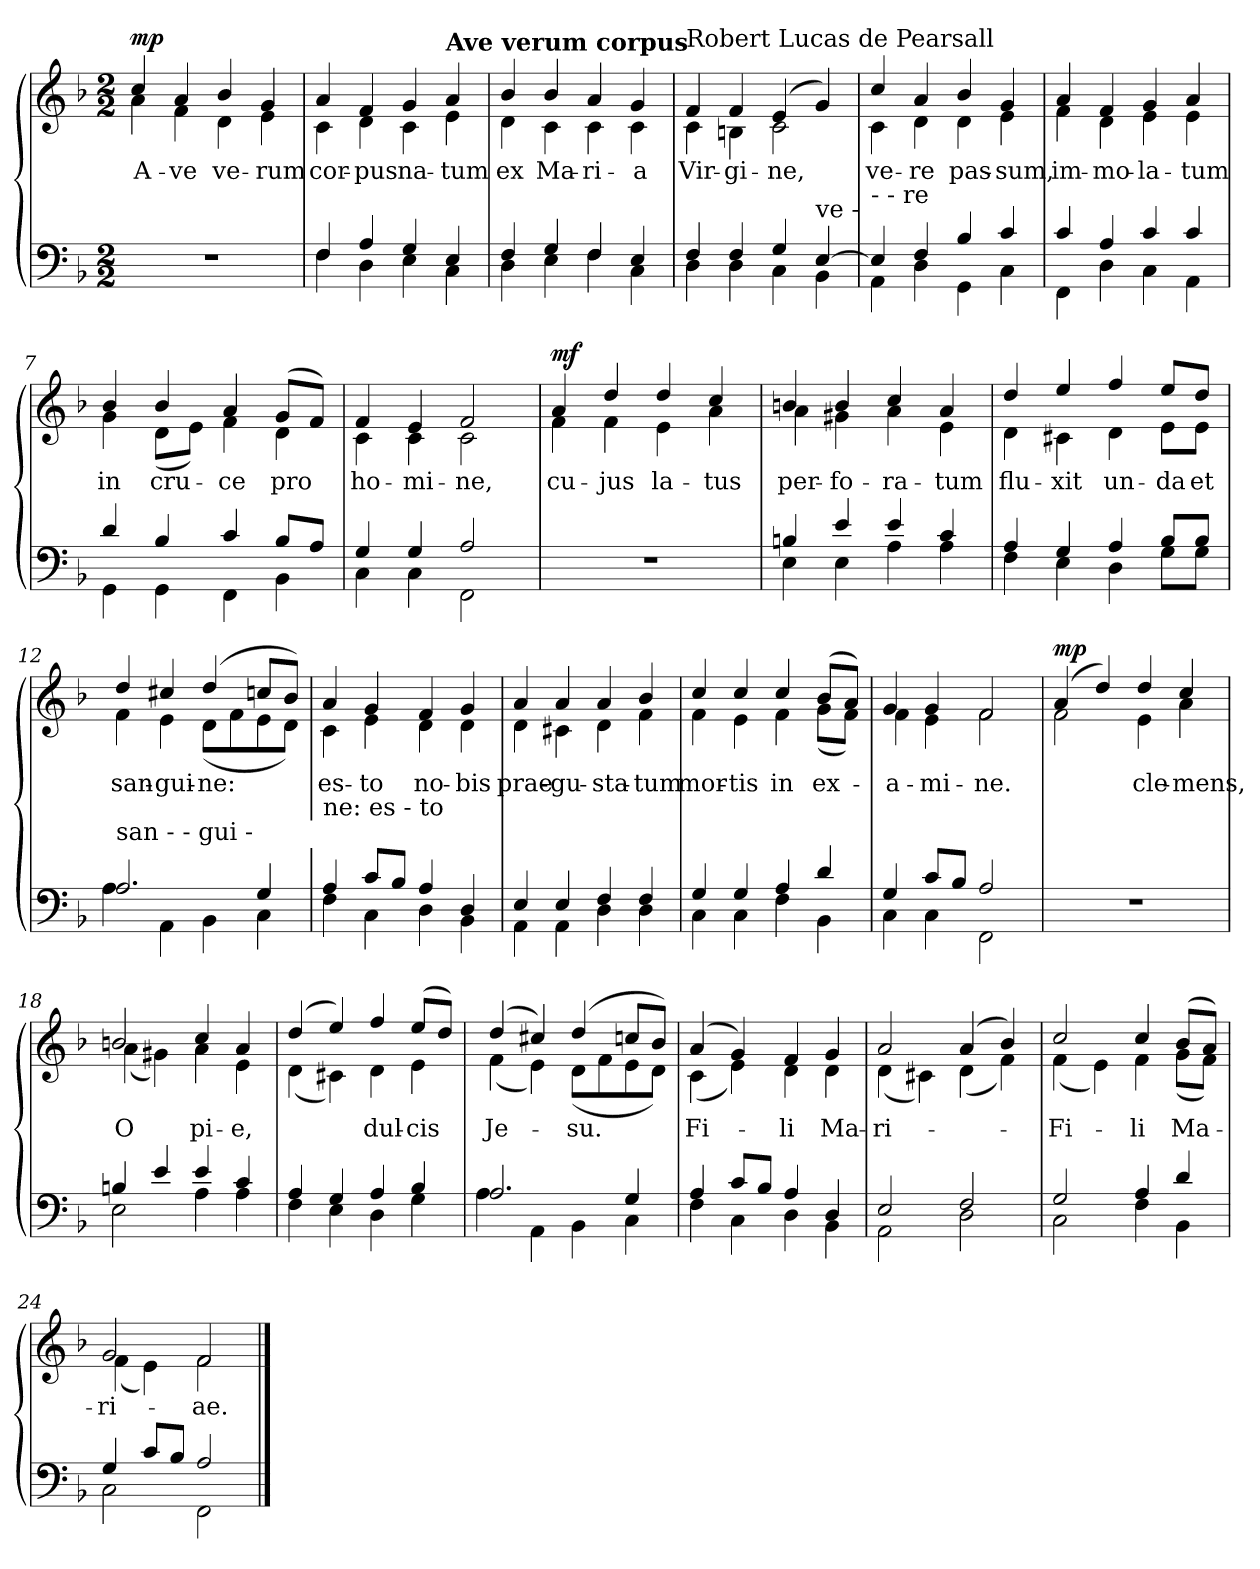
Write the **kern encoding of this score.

**kern	**text	**kern	**text	**dynam
*part1	*part1	*part1	*part1	*part1
*staff2	*staff2	*staff1	*staff1	*staff1/2
*clefF4	*	*clefG2	*	*
*k[b-]	*	*k[b-]	*	*
*F:	*	*F:	*	*
*M2/2	*	*M2/2	*	*
=1	=1	=1	=1	=1
!	!	!LO:TX:a:t=Andante	!	!
!	!	!	!LO:LY:b	!LO:DY:a
*	*	*^	*	*
1r	.	4cc/	4a\	A-	mp
!	!	!	!	!LO:LY:b	!
.	.	4a/	4f\	-ve	.
!	!	!	!	!LO:LY:b	!
.	.	4b-/	4d\	ve-	.
!	!	!	!	!LO:LY:b	!
.	.	4g/	4e\	-rum	.
=2	=2	=2	=2	=2	=2
*^	*	*	*	*	*
!	!	!	!	!	!LO:LY:b	!
4F/	4F\	.	4a/	4c\	cor-	.
!	!	!	!	!	!LO:LY:b	!
4A/	4D\	.	4f/	4d\	-pus	.
!	!	!	!	!	!LO:LY:b	!
4G/	4E\	.	4g/	4c\	na-	.
!	!	!	!LO:TX:a:B:t=Ave verum corpus	!	!	!
!	!	!	!	!	!LO:LY:b	!
4E/	4C\	.	4a/	4e\	-tum	.
=3	=3	=3	=3	=3	=3	=3
!	!	!	!	!	!LO:LY:b	!
4F/	4D\	.	4b-/	4d\	ex	.
!	!	!	!	!	!LO:LY:b	!
4G/	4E\	.	4b-/	4c\	Ma-	.
!	!	!	!	!	!LO:LY:b	!
4F/	4F\	.	4a/	4c\	-ri-	.
!	!	!	!	!	!LO:LY:b	!
4E/	4C\	.	4g/	4c\	-a	.
=4	=4	=4	=4	=4	=4	=4
!	!	!	!LO:TX:a:t=Robert Lucas de Pearsall	!	!	!
!	!	!	!	!	!LO:LY:b	!
4F/	4D\	.	4f/	4c\	Vir-	.
!	!	!	!	!	!LO:LY:b	!
4F/	4D\	.	4f/	4Bn\	-gi-	.
!	!	!	!	!	!LO:LY:b	!
4G/	4C\	.	(4e/	2c\	-ne,	.
!LO:TX:a:t=ve -	!	!	!	!	!	!
[>4E/	4BB-\	.	4g/)	.	.	.
!!LO:LB:g=z	!!
=5	=5	=5	=5	=5	=5	=5
!LO:TX:a:t=-     -      re	!	!	!	!	!	!
!	!	!	!	!	!LO:LY:b	!
4E/]	4AA\	.	4cc/	4c\	ve-	.
!	!	!	!	!	!LO:LY:b	!
4F/	4D\	.	4a/	4d\	-re	.
!	!	!	!	!	!LO:LY:b	!
4B-/	4GG\	.	4b-/	4d\	pas-	.
!	!	!	!	!	!LO:LY:b	!
4c/	4C\	.	4g/	4e\	-sum,	.
=6	=6	=6	=6	=6	=6	=6
!	!	!	!	!	!LO:LY:b	!
4c/	4FF\	.	4a/	4f\	im-	.
!	!	!	!	!	!LO:LY:b	!
4A/	4D\	.	4f/	4d\	-mo-	.
!	!	!	!	!	!LO:LY:b	!
4c/	4C\	.	4g/	4e\	-la-	.
!	!	!	!	!	!LO:LY:b	!
4c/	4AA\	.	4a/	4e\	-tum	.
=7	=7	=7	=7	=7	=7	=7
!	!	!	!	!	!LO:LY:b	!
4d/	4GG\	.	4b-/	4g\	in	.
!	!	!	!	!	!LO:LY:b	!
4B-/	4GG\	.	4b-/	(<8d\L	cru-	.
.	.	.	.	8e\J)	.	.
!	!	!	!	!	!LO:LY:b	!
4c/	4FF\	.	4a/	4f\	-ce	.
!	!	!	!	!	!LO:LY:b	!
8B-/L	4BB-\	.	(>8g/L	4d\	pro	.
8A/J	.	.	8f/J)	.	.	.
=8	=8	=8	=8	=8	=8	=8
!	!	!	!	!	!LO:LY:b	!
4G/	4C\	.	4f/	4c\	ho-	.
!	!	!	!	!	!LO:LY:b	!
4G/	4C\	.	4e/	4c\	-mi-	.
!	!	!	!	!	!LO:LY:b	!
2A/	2FF\	.	2f/	2c\	-ne,	.
!!LO:LB:g=z	!!
=9	=9	=9	=9	=9	=9	=9
!	!	!	!	!	!LO:LY:b	!LO:DY:a
*v	*v	*	*	*	*	*
1r	.	4a/	4f\	cu-	mf
!	!	!	!	!LO:LY:b	!
.	.	4dd/	4f\	-jus	.
!	!	!	!	!LO:LY:b	!
.	.	4dd/	4e\	la-	.
!	!	!	!	!LO:LY:b	!
.	.	4cc/	4a\	-tus	.
=10	=10	=10	=10	=10	=10
*^	*	*	*	*	*
!	!	!	!	!	!LO:LY:b	!
4Bn/	4E\	.	4bn/	4a\	per-	.
!	!	!	!	!	!LO:LY:b	!
4e/	4E\	.	4b/	4g#X\	-fo-	.
!	!	!	!	!	!LO:LY:b	!
4e/	4A\	.	4cc/	4a\	-ra-	.
!	!	!	!	!	!LO:LY:b	!
4c/	4A\	.	4a/	4e\	-tum	.
=11	=11	=11	=11	=11	=11	=11
!	!	!	!	!	!LO:LY:b	!
4A/	4F\	.	4dd/	4d\	flu-	.
!	!	!	!	!	!LO:LY:b	!
4G/	4E\	.	4ee/	4c#X\	-xit	.
!	!	!	!	!	!LO:LY:b	!
4A/	4D\	.	4ff/	4d\	un-	.
!	!	!	!	!	!LO:LY:b	!
8B-/L	8G\L	.	8ee/L	8e\L	-da	.
!	!	!	!	!	!LO:LY:b	!
8B-/J	8G\J	.	8dd/J	8e\J	et	.
=12	=12	=12	=12	=12	=12	=12
!LO:TX:a:t=san       -            -        gui   -	!	!	!	!	!	!
!	!	!	!	!	!LO:LY:b	!
2.A/	4A\	.	4dd/	4f\	san-	.
!	!	!	!	!	!LO:LY:b	!
.	4AA\	.	4cc#X/	4e\	-gui-	.
!	!	!	!	!	!LO:LY:b	!
.	4BB-\	.	(4dd/	(<8d\L	-ne:	.
.	.	.	.	8f\	.	.
4G/	4C\	.	8ccn/L	8e\	.	.
.	.	.	8b-/J)	8d\J)	.	.
!!LO:LB:g=z	!!
=13	=13	=13	=13	=13	=13	=13
!LO:TX:a:t=ne&colon;        es - to	!	!	!	!	!	!
!	!	!	!	!	!LO:LY:b	!
4A/	4F\	.	4a/	4c\	es-	.
!	!	!	!	!	!LO:LY:b	!
8c/L	4C\	.	4g/	4e\	-to	.
8B-/J	.	.	.	.	.	.
!	!	!	!	!	!LO:LY:b	!
4A/	4D\	.	4f/	4d\	no-	.
!	!	!	!	!	!LO:LY:b	!
4D/	4BB-\	.	4g/	4d\	-bis	.
=14	=14	=14	=14	=14	=14	=14
!	!	!	!	!	!LO:LY:b	!
4E/	4AA\	.	4a/	4d\	prae-	.
!	!	!	!	!	!LO:LY:b	!
4E/	4AA\	.	4a/	4c#X\	-gu-	.
!	!	!	!	!	!LO:LY:b	!
4F/	4D\	.	4a/	4d\	-sta-	.
!	!	!	!	!	!LO:LY:b	!
4F/	4D\	.	4b-/	4f\	-tum	.
=15	=15	=15	=15	=15	=15	=15
!	!	!	!	!	!LO:LY:b	!
4G/	4C\	.	4cc/	4f\	mor-	.
!	!	!	!	!	!LO:LY:b	!
4G/	4C\	.	4cc/	4e\	-tis	.
!	!	!	!	!	!LO:LY:b	!
4A/	4F\	.	4cc/	4f\	in	.
!	!	!	!	!	!LO:LY:b	!
4d/	4BB-\	.	(>8b-/L	(<8g\L	ex-	.
.	.	.	8a/J)	8f\J)	.	.
=16	=16	=16	=16	=16	=16	=16
!	!	!	!	!	!LO:LY:b	!
4G/	4C\	.	4g/	4f\	-a-	.
!	!	!	!	!	!LO:LY:b	!
8c/L	4C\	.	4g/	4e\	-mi-	.
8B-/J	.	.	.	.	.	.
!	!	!	!	!	!LO:LY:b	!
2A/	2FF\	.	2f/	2f\	-ne.	.
!!LO:PB:g=z	!!
=17	=17	=17	=17	=17	=17	=17
!	!	!	!	!	!LO:LY:b	!LO:DY:a
*v	*v	*	*	*	*	*
1r	.	(4a/	2f\	.	mp
.	.	4dd/)	.	.	.
!	!	!	!	!LO:LY:b	!
.	.	4dd/	4e\	cle-	.
!	!	!	!	!LO:LY:b	!
.	.	4cc/	4a\	-mens,	.
=18	=18	=18	=18	=18	=18
*^	*	*	*	*	*
!	!	!	!	!	!LO:LY:b	!
4Bn/	2E\	.	2bn/	(<4a\	O	.
4e/	.	.	.	4g#X\)	.	.
!	!	!	!	!	!LO:LY:b	!
4e/	4A\	.	4cc/	4a\	pi-	.
!	!	!	!	!	!LO:LY:b	!
4c/	4A\	.	4a/	4e\	-e,	.
=19	=19	=19	=19	=19	=19	=19
!	!	!	!	!	!LO:LY:b	!
4A/	4F\	.	(4dd/	(<4d\	.	.
4G/	4E\	.	4ee/)	4c#X\)	.	.
!	!	!	!	!	!LO:LY:b	!
4A/	4D\	.	4ff/	4d\	dul-	.
!	!	!	!	!	!LO:LY:b	!
4B-/	4G\	.	(>8ee/L	4e\	-cis	.
.	.	.	8dd/J)	.	.	.
=20	=20	=20	=20	=20	=20	=20
!	!	!	!	!	!LO:LY:b	!
2.A/	4A\	.	(4dd/	(<4f\	Je-	.
.	4AA\	.	4cc#X/)	4e\)	.	.
!	!	!	!	!	!LO:LY:b	!
.	4BB-\	.	(4dd/	(<8d\L	-su.	.
.	.	.	.	8f\	.	.
4G/	4C\	.	8ccn/L	8e\	.	.
.	.	.	8b-/J)	8d\J)	.	.
!!LO:LB:g=z	!!
=21	=21	=21	=21	=21	=21	=21
!	!	!	!	!	!LO:LY:b	!
4A/	4F\	.	(4a/	(<4c\	Fi-	.
8c/L	4C\	.	4g/)	4e\)	.	.
8B-/J	.	.	.	.	.	.
!	!	!	!	!	!LO:LY:b	!
4A/	4D\	.	4f/	4d\	-li	.
!	!	!	!	!	!LO:LY:b	!
4D/	4BB-\	.	4g/	4d\	Ma-	.
=22	=22	=22	=22	=22	=22	=22
!	!	!	!	!	!LO:LY:b	!
2E/	2AA\	.	2a/	(<4d\	-ri-	.
.	.	.	.	4c#X\)	.	.
!	!	!	!	!	!LO:LY:b	!
2F/	2D\	.	(4a/	(<4d\	.	.
.	.	.	4b-/)	4f\)	.	.
=23	=23	=23	=23	=23	=23	=23
!	!	!	!	!	!LO:LY:b	!
2G/	2C\	.	2cc/	(<4f\	Fi-	.
.	.	.	.	4e\)	.	.
!	!	!	!	!	!LO:LY:b	!
4A/	4F\	.	4cc/	4f\	-li	.
!	!	!	!	!	!LO:LY:b	!
4d/	4BB-\	.	(>8b-/L	(<8g\L	Ma-	.
.	.	.	8a/J)	8f\J)	.	.
=24	=24	=24	=24	=24	=24	=24
!	!	!	!	!	!LO:LY:b	!
4G/	2C\	.	2g/	(<4f\	-ri-	.
8c/L	.	.	.	4e\)	.	.
8B-/J	.	.	.	.	.	.
!	!	!	!	!	!LO:LY:b	!
2A/	2FF\	.	2f/	2f\	-ae.	.
*v	*v	*	*	*	*	*
*	*	*v	*v	*	*
==	==	==	==	==
*-	*-	*-	*-	*-
